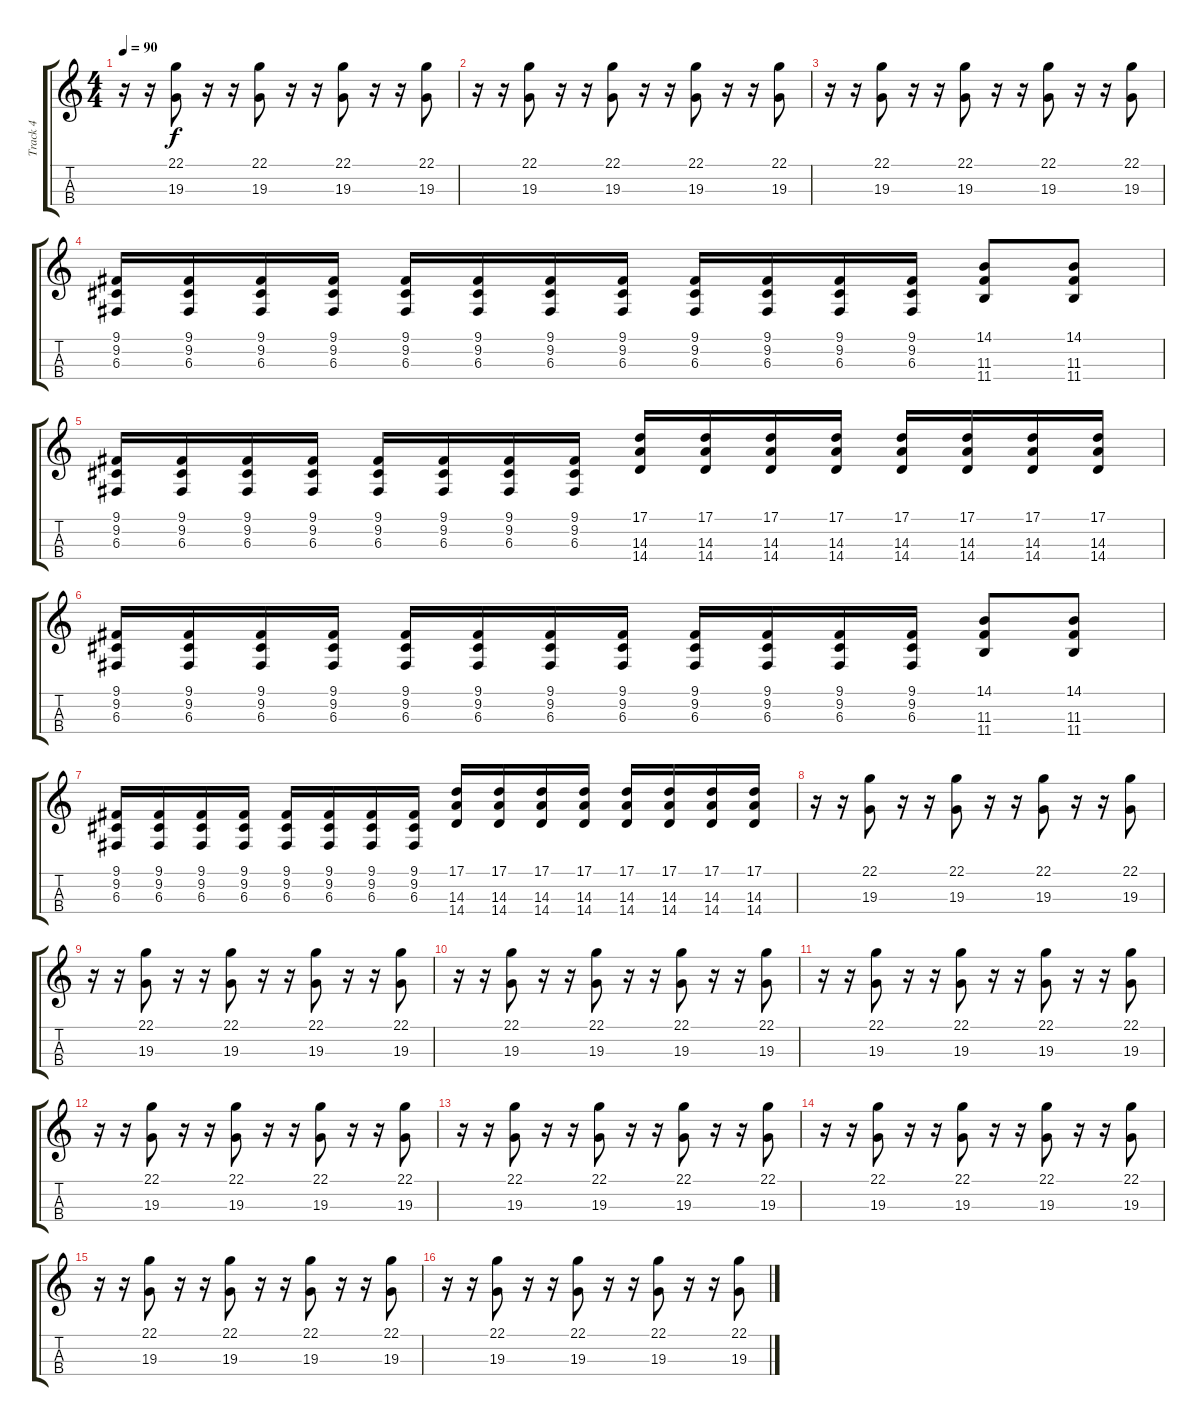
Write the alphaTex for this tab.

\track ("Track 4" "Track 4") {instrument acousticguitarsteel}
\staff {score tabs}
\tuning (A2 E2 C2 G2) {hide}
\ts (4 4)
\tempo 90
\clef g2
\ks c
r.16{dy f} r.16 (22.1 19.3).8 r.16 r.16 (22.1 19.3).8 r.16 r.16 (22.1 19.3).8 r.16 r.16 (22.1 19.3).8 |
r.16 r.16 (22.1 19.3).8 r.16 r.16 (22.1 19.3).8 r.16 r.16 (22.1 19.3).8 r.16 r.16 (22.1 19.3).8 |
r.16 r.16 (22.1 19.3).8 r.16 r.16 (22.1 19.3).8 r.16 r.16 (22.1 19.3).8 r.16 r.16 (22.1 19.3).8 |
(9.1 9.2 6.3).16 (9.1 9.2 6.3).16 (9.1 9.2 6.3).16 (9.1 9.2 6.3).16 (9.1 9.2 6.3).16 (9.1 9.2 6.3).16 (9.1 9.2 6.3).16 (9.1 9.2 6.3).16 (9.1 9.2 6.3).16 (9.1 9.2 6.3).16 (9.1 9.2 6.3).16 (9.1 9.2 6.3).16 (14.1 11.3 11.4).8 (14.1 11.3 11.4).8 |
(9.1 9.2 6.3).16 (9.1 9.2 6.3).16 (9.1 9.2 6.3).16 (9.1 9.2 6.3).16 (9.1 9.2 6.3).16 (9.1 9.2 6.3).16 (9.1 9.2 6.3).16 (9.1 9.2 6.3).16 (17.1 14.3 14.4).16 (17.1 14.3 14.4).16 (17.1 14.3 14.4).16 (17.1 14.3 14.4).16 (17.1 14.3 14.4).16 (17.1 14.3 14.4).16 (17.1 14.3 14.4).16 (17.1 14.3 14.4).16 |
(9.1 9.2 6.3).16 (9.1 9.2 6.3).16 (9.1 9.2 6.3).16 (9.1 9.2 6.3).16 (9.1 9.2 6.3).16 (9.1 9.2 6.3).16 (9.1 9.2 6.3).16 (9.1 9.2 6.3).16 (9.1 9.2 6.3).16 (9.1 9.2 6.3).16 (9.1 9.2 6.3).16 (9.1 9.2 6.3).16 (14.1 11.3 11.4).8 (14.1 11.3 11.4).8 |
(9.1 9.2 6.3).16 (9.1 9.2 6.3).16 (9.1 9.2 6.3).16 (9.1 9.2 6.3).16 (9.1 9.2 6.3).16 (9.1 9.2 6.3).16 (9.1 9.2 6.3).16 (9.1 9.2 6.3).16 (17.1 14.3 14.4).16 (17.1 14.3 14.4).16 (17.1 14.3 14.4).16 (17.1 14.3 14.4).16 (17.1 14.3 14.4).16 (17.1 14.3 14.4).16 (17.1 14.3 14.4).16 (17.1 14.3 14.4).16 |
r.16 r.16 (22.1 19.3).8 r.16 r.16 (22.1 19.3).8 r.16 r.16 (22.1 19.3).8 r.16 r.16 (22.1 19.3).8 |
r.16 r.16 (22.1 19.3).8 r.16 r.16 (22.1 19.3).8 r.16 r.16 (22.1 19.3).8 r.16 r.16 (22.1 19.3).8 |
r.16 r.16 (22.1 19.3).8 r.16 r.16 (22.1 19.3).8 r.16 r.16 (22.1 19.3).8 r.16 r.16 (22.1 19.3).8 |
r.16 r.16 (22.1 19.3).8 r.16 r.16 (22.1 19.3).8 r.16 r.16 (22.1 19.3).8 r.16 r.16 (22.1 19.3).8 |
r.16 r.16 (22.1 19.3).8 r.16 r.16 (22.1 19.3).8 r.16 r.16 (22.1 19.3).8 r.16 r.16 (22.1 19.3).8 |
r.16 r.16 (22.1 19.3).8 r.16 r.16 (22.1 19.3).8 r.16 r.16 (22.1 19.3).8 r.16 r.16 (22.1 19.3).8 |
r.16 r.16 (22.1 19.3).8 r.16 r.16 (22.1 19.3).8 r.16 r.16 (22.1 19.3).8 r.16 r.16 (22.1 19.3).8 |
r.16 r.16 (22.1 19.3).8 r.16 r.16 (22.1 19.3).8 r.16 r.16 (22.1 19.3).8 r.16 r.16 (22.1 19.3).8 |
r.16 r.16 (22.1 19.3).8 r.16 r.16 (22.1 19.3).8 r.16 r.16 (22.1 19.3).8 r.16 r.16 (22.1 19.3).8
